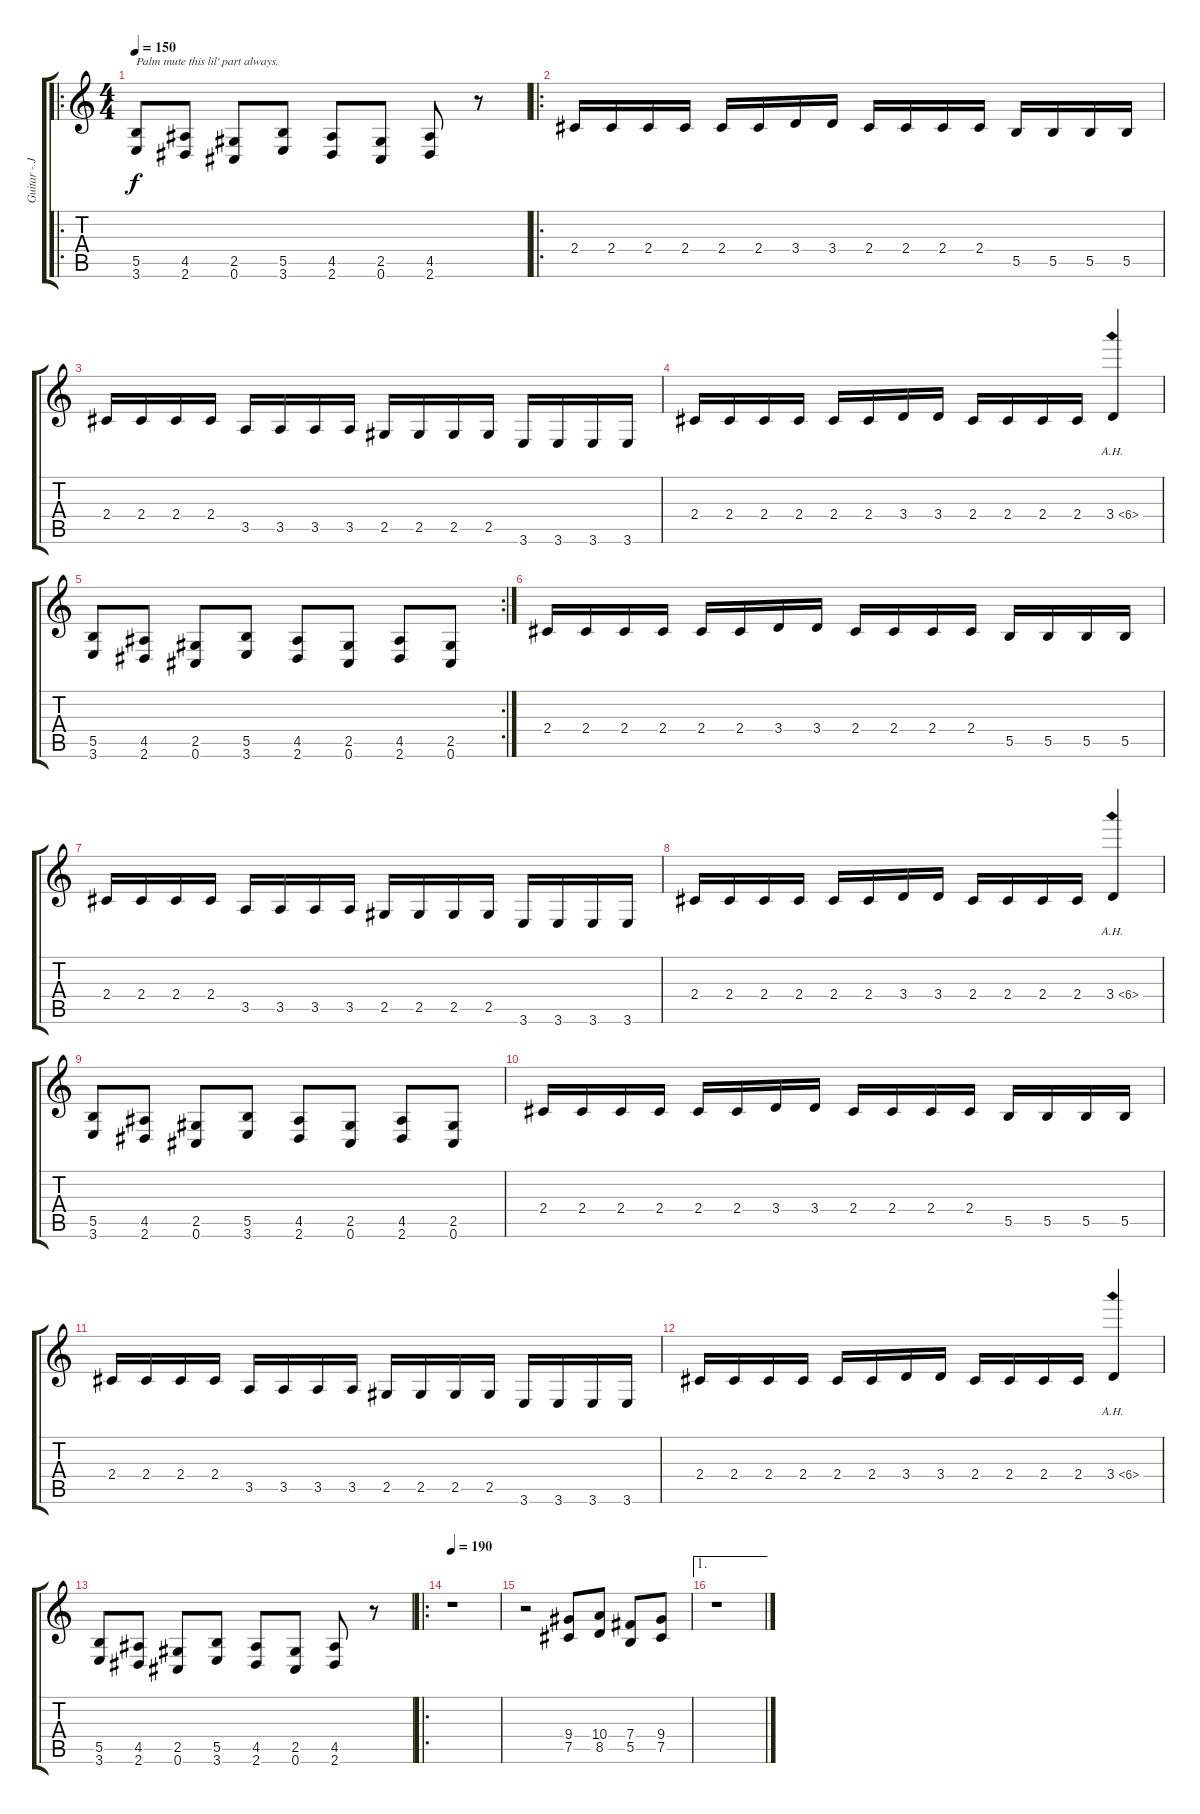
\track ("Guitar - John" "Guitar - J") {instrument overdrivenguitar}
\staff {score tabs}
\tuning (Db4 Ab3 E3 B2 Gb2 Db2) {hide}
\ro
\ts (4 4)
\tempo 150
\tempo 200
\tempo 150
\clef g2
\ks c
(5.5 3.6).8{txt "Palm mute this lil' part always." dy f instrument overdrivenguitar} (4.5 2.6).8 (2.5 0.6).8 (5.5 3.6).8 (4.5 2.6).8 (2.5 0.6).8 (4.5 2.6).8 r.8 |
\ro
2.4.16 2.4.16 2.4.16 2.4.16 2.4.16 2.4.16 3.4.16 3.4.16 2.4.16 2.4.16 2.4.16 2.4.16 5.5.16 5.5.16 5.5.16 5.5.16 |
2.4.16 2.4.16 2.4.16 2.4.16 3.5.16 3.5.16 3.5.16 3.5.16 2.5.16 2.5.16 2.5.16 2.5.16 3.6.16 3.6.16 3.6.16 3.6.16 |
2.4.16 2.4.16 2.4.16 2.4.16 2.4.16 2.4.16 3.4.16 3.4.16 2.4.16 2.4.16 2.4.16 2.4.16 3.4{be (hold 0 0 60 0) ah 3}.4 |
\rc 2
(5.5 3.6).8 (4.5 2.6).8 (2.5 0.6).8 (5.5 3.6).8 (4.5 2.6).8 (2.5 0.6).8 (4.5 2.6).8 (2.5 0.6).8 |
2.4.16 2.4.16 2.4.16 2.4.16 2.4.16 2.4.16 3.4.16 3.4.16 2.4.16 2.4.16 2.4.16 2.4.16 5.5.16 5.5.16 5.5.16 5.5.16 |
2.4.16 2.4.16 2.4.16 2.4.16 3.5.16 3.5.16 3.5.16 3.5.16 2.5.16 2.5.16 2.5.16 2.5.16 3.6.16 3.6.16 3.6.16 3.6.16 |
2.4.16 2.4.16 2.4.16 2.4.16 2.4.16 2.4.16 3.4.16 3.4.16 2.4.16 2.4.16 2.4.16 2.4.16 3.4{be (hold 0 0 60 0) ah 3}.4 |
(5.5 3.6).8 (4.5 2.6).8 (2.5 0.6).8 (5.5 3.6).8 (4.5 2.6).8 (2.5 0.6).8 (4.5 2.6).8 (2.5 0.6).8 |
2.4.16 2.4.16 2.4.16 2.4.16 2.4.16 2.4.16 3.4.16 3.4.16 2.4.16 2.4.16 2.4.16 2.4.16 5.5.16 5.5.16 5.5.16 5.5.16 |
2.4.16 2.4.16 2.4.16 2.4.16 3.5.16 3.5.16 3.5.16 3.5.16 2.5.16 2.5.16 2.5.16 2.5.16 3.6.16 3.6.16 3.6.16 3.6.16 |
2.4.16 2.4.16 2.4.16 2.4.16 2.4.16 2.4.16 3.4.16 3.4.16 2.4.16 2.4.16 2.4.16 2.4.16 3.4{be (hold 0 0 60 0) ah 3}.4 |
(5.5 3.6).8 (4.5 2.6).8 (2.5 0.6).8 (5.5 3.6).8 (4.5 2.6).8 (2.5 0.6).8 (4.5 2.6).8 r.8 |
\ro
\tempo 190
r.1 |
r.2 (9.4 7.5).8 (10.4 8.5).8 (7.4 5.5).8 (9.4 7.5).8 |
\ae 1
r.1
